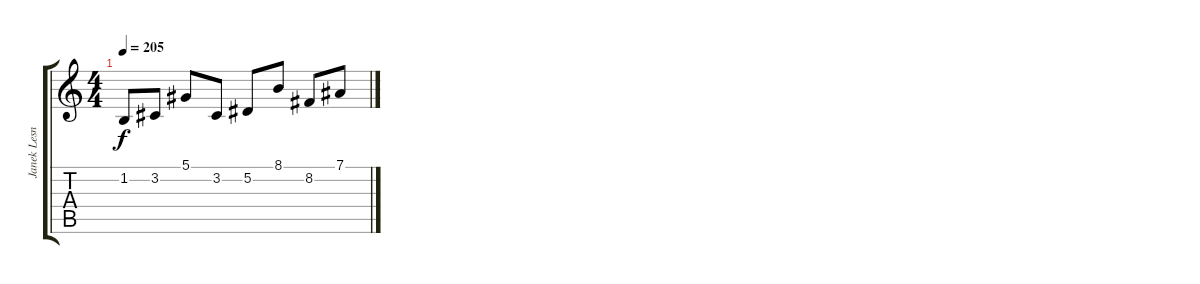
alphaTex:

\track ("Janek Lesniak" "Janek Lesn") {instrument harpsichord}
\staff {score tabs}
\tuning (Eb4 Bb3 Gb3 Db3 Ab2 Eb2) {hide}
\ts (4 4)
\tempo 205
\clef g2
\ks c
1.2.8{dy f} 3.2.8 5.1.8 3.2.8 5.2.8 8.1.8 8.2.8 7.1.8
